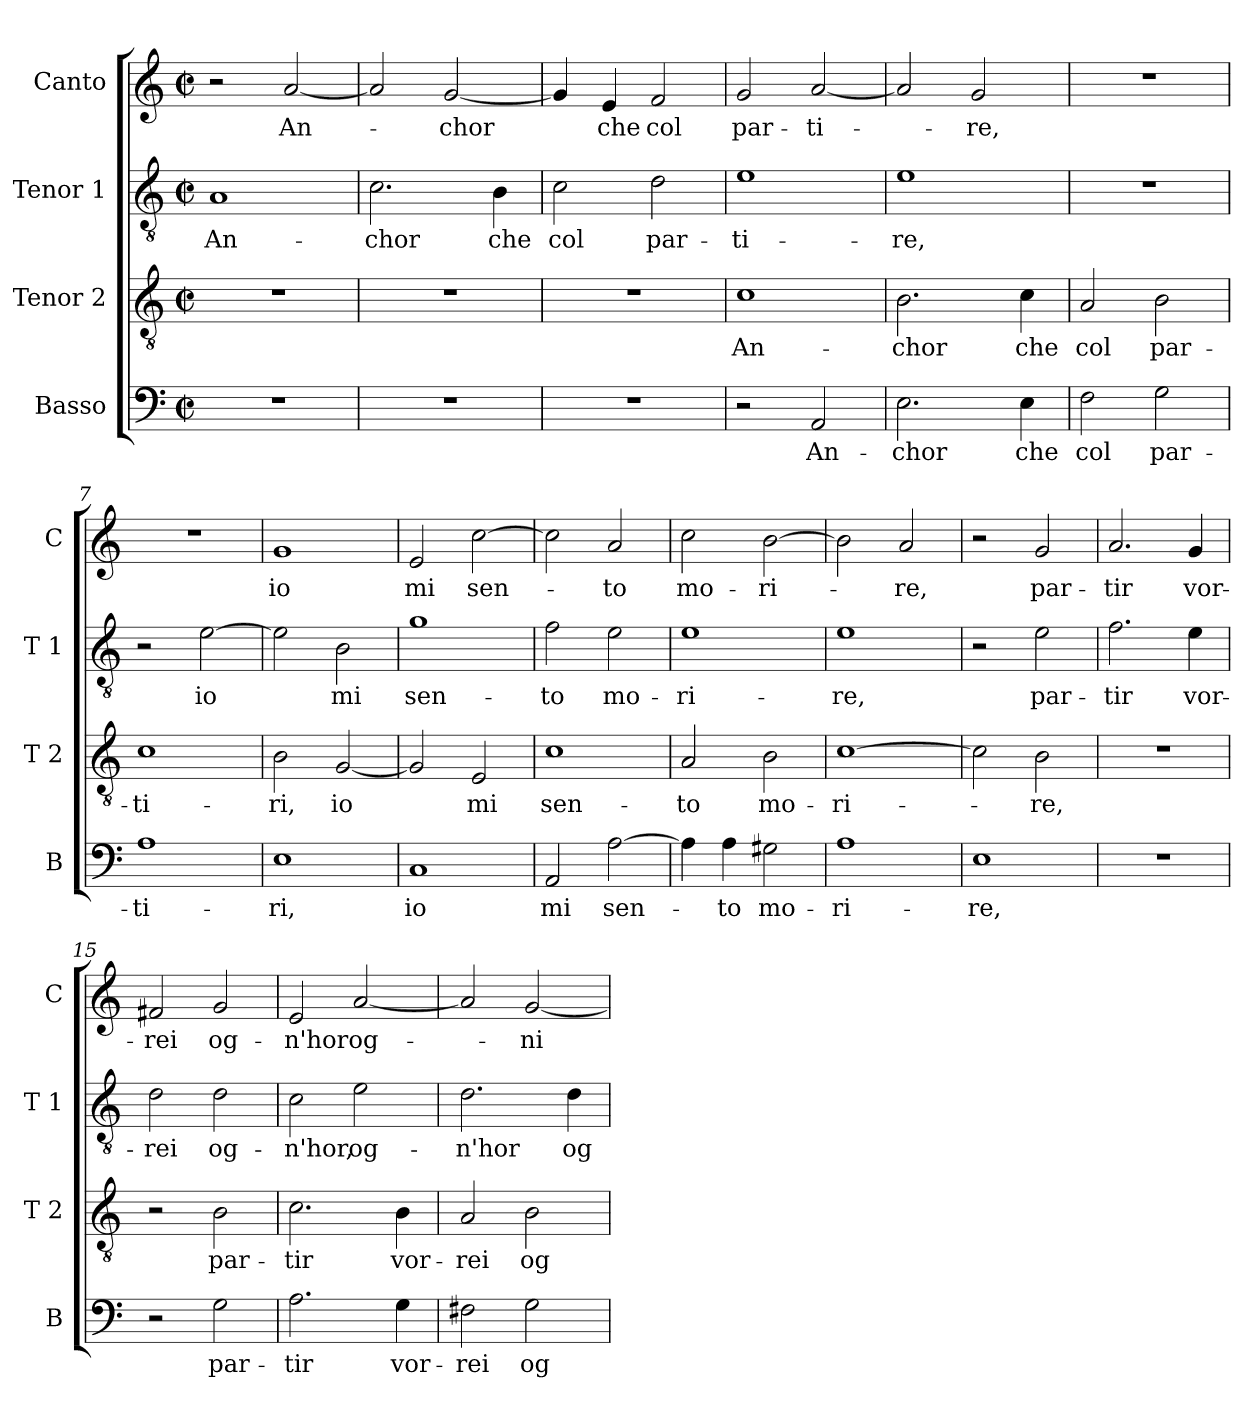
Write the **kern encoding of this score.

**kern	**text	**kern	**text	**kern	**text	**kern	**text
*part4	*part4	*part3	*part3	*part2	*part2	*part1	*part1
*staff4	*staff4	*staff3	*staff3	*staff2	*staff2	*staff1	*staff1
*I"Basso	*	*I"Tenor 2	*	*I"Tenor 1	*	*I"Canto	*
*I'B	*	*I'T 2	*	*I'T 1	*	*I'C	*
*clefF4	*	*clefGv2	*	*clefGv2	*	*clefG2	*
*k[]	*	*k[]	*	*k[]	*	*k[]	*
*C:	*	*C:	*	*C:	*	*C:	*
*M2/2	*	*M2/2	*	*M2/2	*	*M2/2	*
*met(c|)	*	*met(c|)	*	*met(c|)	*	*met(c|)	*
=1	=1	=1	=1	=1	=1	=1	=1
!	!	!	!	!	!LO:LY:b	!	!
1r	.	1r	.	1A	An-	2r	.
!	!	!	!	!	!	!	!LO:LY:b
.	.	.	.	.	.	[2a/	An-
=2	=2	=2	=2	=2	=2	=2	=2
!	!	!	!	!	!LO:LY:b	!	!
1r	.	1r	.	2.c\	-chor	2a/]	.
!	!	!	!	!	!	!	!LO:LY:b
.	.	.	.	.	.	[2g/	-chor
!	!	!	!	!	!LO:LY:b	!	!
.	.	.	.	4B\	che	.	.
=3	=3	=3	=3	=3	=3	=3	=3
!	!	!	!	!	!LO:LY:b	!	!
1r	.	1r	.	2c\	col	4g/]	.
!	!	!	!	!	!	!	!LO:LY:b
.	.	.	.	.	.	4e/	che
!	!	!	!	!	!LO:LY:b	!	!LO:LY:b
.	.	.	.	2d\	par-	2f/	col
=4	=4	=4	=4	=4	=4	=4	=4
!	!	!	!LO:LY:b	!	!LO:LY:b	!	!LO:LY:b
2r	.	1c	An-	1e	-ti-	2g/	par-
!	!LO:LY:b	!	!	!	!	!	!LO:LY:b
2AA/	An-	.	.	.	.	[2a/	-ti-
=5	=5	=5	=5	=5	=5	=5	=5
!	!LO:LY:b	!	!LO:LY:b	!	!LO:LY:b	!	!
2.E\	-chor	2.B\	-chor	1e	-re,	2a/]	.
!	!	!	!	!	!	!	!LO:LY:b
.	.	.	.	.	.	2g/	-re,
!	!LO:LY:b	!	!LO:LY:b	!	!	!	!
4E\	che	4c\	che	.	.	.	.
!!LO:LB:g=z
=6	=6	=6	=6	=6	=6	=6	=6
!	!LO:LY:b	!	!LO:LY:b	!	!	!	!
2F\	col	2A/	col	1r	.	1r	.
!	!LO:LY:b	!	!LO:LY:b	!	!	!	!
2G\	par-	2B\	par-	.	.	.	.
=7	=7	=7	=7	=7	=7	=7	=7
!	!LO:LY:b	!	!LO:LY:b	!	!	!	!
1A	-ti-	1c	-ti-	2r	.	1r	.
!	!	!	!	!	!LO:LY:b	!	!
.	.	.	.	[2e\	io	.	.
=8	=8	=8	=8	=8	=8	=8	=8
!	!LO:LY:b	!	!LO:LY:b	!	!	!	!LO:LY:b
1E	-ri,	2B\	-ri,	2e\]	.	1g	io
!	!	!	!LO:LY:b	!	!LO:LY:b	!	!
.	.	[2G/	io	2B\	mi	.	.
=9	=9	=9	=9	=9	=9	=9	=9
!	!LO:LY:b	!	!	!	!LO:LY:b	!	!LO:LY:b
1C	io	2G/]	.	1g	sen-	2e/	mi
!	!	!	!LO:LY:b	!	!	!	!LO:LY:b
.	.	2E/	mi	.	.	[2cc\	sen-
=10	=10	=10	=10	=10	=10	=10	=10
!	!LO:LY:b	!	!LO:LY:b	!	!LO:LY:b	!	!
2AA/	mi	1c	sen-	2f\	-to	2cc\]	.
!	!LO:LY:b	!	!	!	!LO:LY:b	!	!LO:LY:b
[2A\	sen-	.	.	2e\	mo-	2a/	-to
=11	=11	=11	=11	=11	=11	=11	=11
!	!	!	!LO:LY:b	!	!LO:LY:b	!	!LO:LY:b
4A\]	.	2A/	-to	1e	-ri-	2cc\	mo-
!	!LO:LY:b	!	!	!	!	!	!
4A\	-to	.	.	.	.	.	.
!	!LO:LY:b	!	!LO:LY:b	!	!	!	!LO:LY:b
2G#X\	mo-	2B\	mo-	.	.	[2b\	-ri-
!!LO:LB:g=z
=12	=12	=12	=12	=12	=12	=12	=12
!	!LO:LY:b	!	!LO:LY:b	!	!LO:LY:b	!	!
1A	-ri-	[1c	-ri-	1e	-re,	2b\]	.
!	!	!	!	!	!	!	!LO:LY:b
.	.	.	.	.	.	2a/	-re,
=13	=13	=13	=13	=13	=13	=13	=13
!	!LO:LY:b	!	!	!	!	!	!
1E	-re,	2c\]	.	2r	.	2r	.
!	!	!	!LO:LY:b	!	!LO:LY:b	!	!LO:LY:b
.	.	2B\	-re,	2e\	par-	2g/	par-
=14	=14	=14	=14	=14	=14	=14	=14
!	!	!	!	!	!LO:LY:b	!	!LO:LY:b
1r	.	1r	.	2.f\	-tir	2.a/	-tir
!	!	!	!	!	!LO:LY:b	!	!LO:LY:b
.	.	.	.	4e\	vor-	4g/	vor-
=15	=15	=15	=15	=15	=15	=15	=15
!	!	!	!	!	!LO:LY:b	!	!LO:LY:b
2r	.	2r	.	2d\	-rei	2f#X/	-rei
!	!LO:LY:b	!	!LO:LY:b	!	!LO:LY:b	!	!LO:LY:b
2G\	par-	2B\	par-	2d\	og-	2g/	og-
=16	=16	=16	=16	=16	=16	=16	=16
!	!LO:LY:b	!	!LO:LY:b	!	!LO:LY:b	!	!LO:LY:b
2.A\	-tir	2.c\	-tir	2c\	-n'hor,	2e/	-n'hor
!	!	!	!	!	!LO:LY:b	!	!LO:LY:b
.	.	.	.	2e\	og-	[2a/	og-
!	!LO:LY:b	!	!LO:LY:b	!	!	!	!
4G\	vor-	4B\	vor-	.	.	.	.
=17	=17	=17	=17	=17	=17	=17	=17
!	!LO:LY:b	!	!LO:LY:b	!	!LO:LY:b	!	!
2F#X\	-rei	2A/	-rei	2.d\	-n'hor	2a/]	.
!	!LO:LY:b	!	!LO:LY:b	!	!	!	!LO:LY:b
2G\	og-	2B\	og-	.	.	[2g/	-ni
!	!	!	!	!	!LO:LY:b	!	!
.	.	.	.	4d\	og-	.	.
=	=	=	=	=	=	=	=
*-	*-	*-	*-	*-	*-	*-	*-
